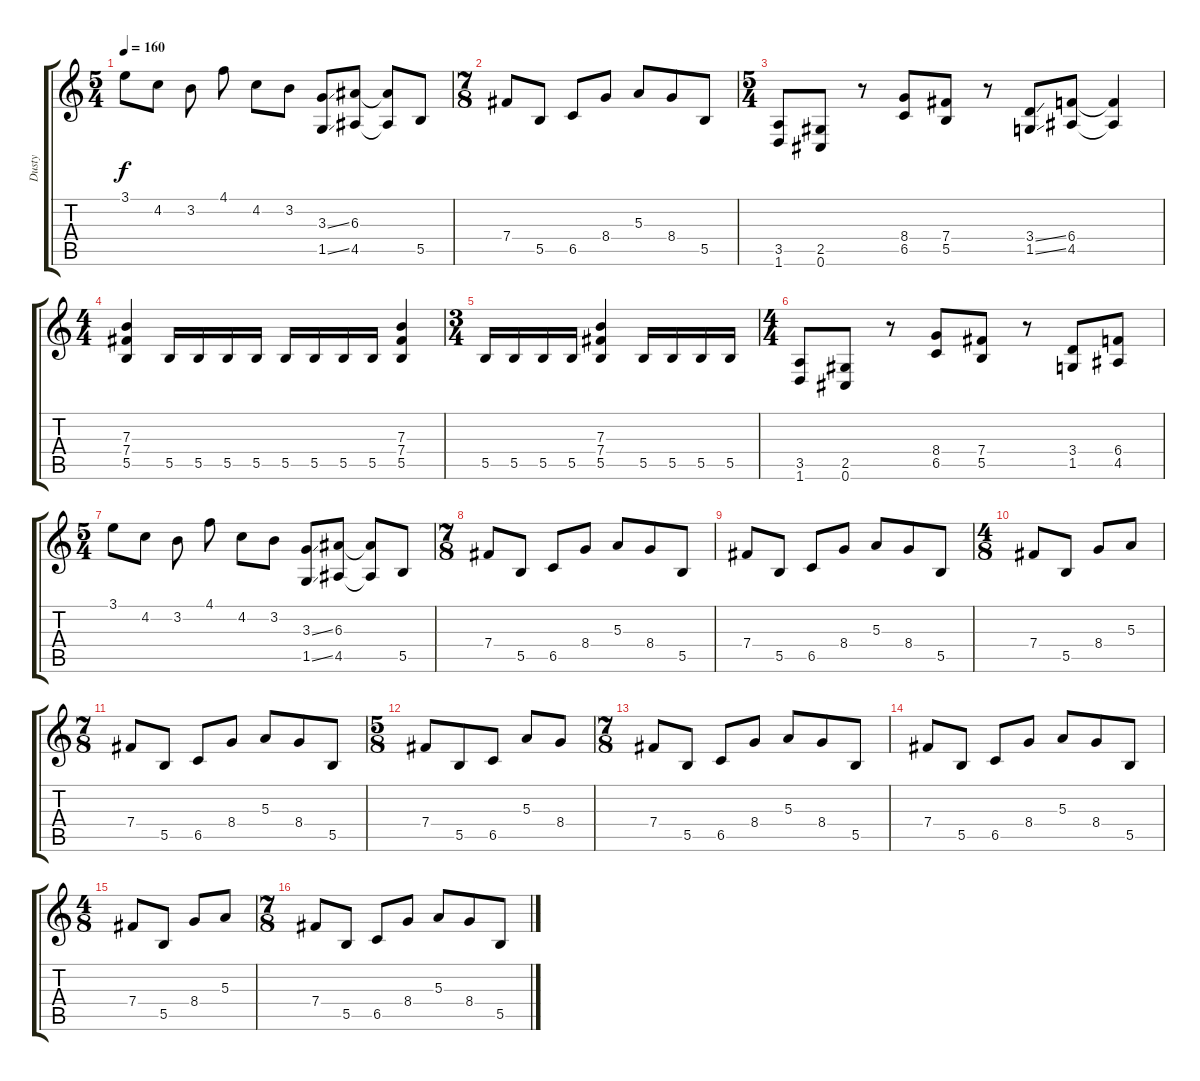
\track ("Dusty" "Dusty") {instrument distortionguitar}
\staff {score tabs}
\tuning (Db4 Ab3 E3 B2 Gb2 Db2) {hide}
\ts (5 4)
\tempo 160
\clef g2
\ks c
3.1.8{dy f} 4.2.8 3.2.8{beam split} 4.1.8 4.2.8 3.2.8 (3.3{ss} 1.5{ss}).8 (6.3 4.5).8 (6.3{t} 4.5{t}).8 5.5.8 |
\ts (7 8)
7.4.8{beam merge} 5.5.8{beam split} 6.5.8{beam merge} 8.4.8{beam split} 5.3.8{beam merge} 8.4.8{beam merge} 5.5.8 |
\ts (5 4)
(3.5 1.6).8 (2.5 0.6).8 r.8 (8.4 6.5).8{beam merge} (7.4 5.5).8 r.8 (3.4{ss} 1.5{ss}).8 (6.4 4.5).8 (6.4{t} 4.5{t}).4 |
\ts (4 4)
(7.3 7.4 5.5).4 5.5.16 5.5.16 5.5.16 5.5.16 5.5.16 5.5.16 5.5.16 5.5.16 (7.3 7.4 5.5).4 |
\ts (3 4)
5.5.16 5.5.16 5.5.16 5.5.16 (7.3 7.4 5.5).4 5.5.16 5.5.16 5.5.16 5.5.16 |
\ts (4 4)
(3.5 1.6).8 (2.5 0.6).8 r.8 (8.4 6.5).8{beam merge} (7.4 5.5).8 r.8 (3.4 1.5).8 (6.4 4.5).8 |
\ts (5 4)
3.1.8 4.2.8 3.2.8{beam split} 4.1.8 4.2.8 3.2.8 (3.3{ss} 1.5{ss}).8 (6.3 4.5).8 (6.3{t} 4.5{t}).8 5.5.8 |
\ts (7 8)
7.4.8{beam merge} 5.5.8{beam split} 6.5.8{beam merge} 8.4.8{beam split} 5.3.8{beam merge} 8.4.8{beam merge} 5.5.8 |
7.4.8{beam merge} 5.5.8{beam split} 6.5.8{beam merge} 8.4.8{beam split} 5.3.8{beam merge} 8.4.8{beam merge} 5.5.8 |
\ts (4 8)
7.4.8{beam merge} 5.5.8{beam split} 8.4.8{beam merge} 5.3.8 |
\ts (7 8)
7.4.8{beam merge} 5.5.8{beam split} 6.5.8{beam merge} 8.4.8{beam split} 5.3.8{beam merge} 8.4.8{beam merge} 5.5.8 |
\ts (5 8)
7.4.8{beam merge} 5.5.8{beam merge} 6.5.8{beam split} 5.3.8{beam merge} 8.4.8 |
\ts (7 8)
7.4.8{beam merge} 5.5.8{beam split} 6.5.8{beam merge} 8.4.8{beam split} 5.3.8{beam merge} 8.4.8{beam merge} 5.5.8 |
7.4.8{beam merge} 5.5.8{beam split} 6.5.8{beam merge} 8.4.8{beam split} 5.3.8{beam merge} 8.4.8{beam merge} 5.5.8 |
\ts (4 8)
7.4.8{beam merge} 5.5.8{beam split} 8.4.8{beam merge} 5.3.8 |
\ts (7 8)
7.4.8{beam merge} 5.5.8{beam split} 6.5.8{beam merge} 8.4.8{beam split} 5.3.8{beam merge} 8.4.8{beam merge} 5.5.8
